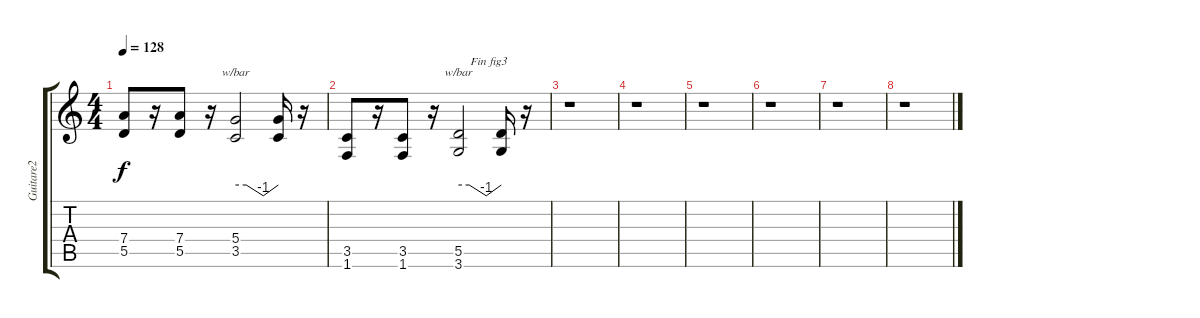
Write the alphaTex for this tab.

\track ("Guitare2" "Guitare2") {instrument distortionguitar}
\staff {score tabs}
\tuning (E4 B3 G3 D3 A2 E2) {hide}
\ts (4 4)
\tempo 128
\clef g2
\ks c
(7.4 5.5).8{dy f} r.16 (7.4 5.5).8 r.16 (5.4 3.5).2{tbe (custom default 0 0 15 0 39 -4 60 0)} (5.4{t} 3.5{t}).16 r.16 |
(3.5 1.6).8 r.16 (3.5 1.6).8 r.16 (5.5 3.6).2{tbe (custom default 0 0 15 0 39 -4 60 0) txt "    Fin fig3"} (5.5{t} 3.6{t}).16 r.16 |
r.1 |
r.1 |
r.1 |
r.1 |
r.1 |
r.1
